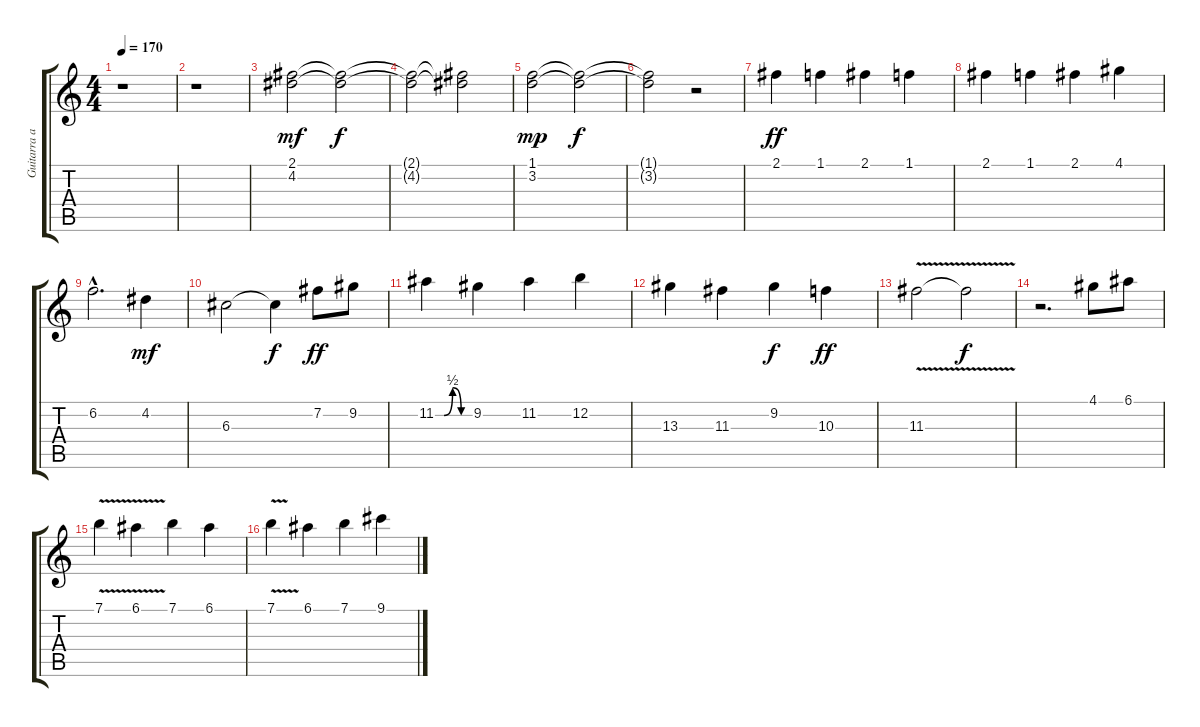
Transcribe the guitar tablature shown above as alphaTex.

\track ("Guitarra adicional" "Guitarra a") {instrument distortionguitar}
\staff {score tabs}
\tuning (E4 B3 G3 D3 A2 D2) {hide}
\ts (4 4)
\tempo 170
\clef g2
\ks c
r.1{dy f} |
r.1 |
(2.1 4.2).2{dy mf} (2.1{t} 4.2{t}).2{dy f} |
(2.1{t} 4.2{t}).2 (2.1{t} 4.2{t}).2 |
(1.1 3.2).2{dy mp} (1.1{t} 3.2{t}).2{dy f} |
(1.1{t} 3.2{t}).2 r.2 |
2.1.4{dy ff} 1.1.4 2.1.4 1.1.4 |
2.1.4 1.1.4 2.1.4 4.1.4 |
6.2{hac}.2{d} 4.2.4{dy mf} |
6.3.2 6.3{t}.4{dy f} 7.2.8{dy ff} 9.2.8 |
11.2{be (custom 0 0 15 0 30 2 45 0 60 0)}.4 9.2.4 11.2.4 12.2.4 |
13.3.4 11.3.4 9.2.4{dy f} 10.3.4{dy ff} |
11.3{v}.2 11.3{t}.2{dy f} |
r.2{d} 4.1.8 6.1.8 |
7.1{v}.4 6.1{v}.4 7.1.4 6.1.4 |
7.1{v}.4 6.1.4 7.1.4 9.1.4
